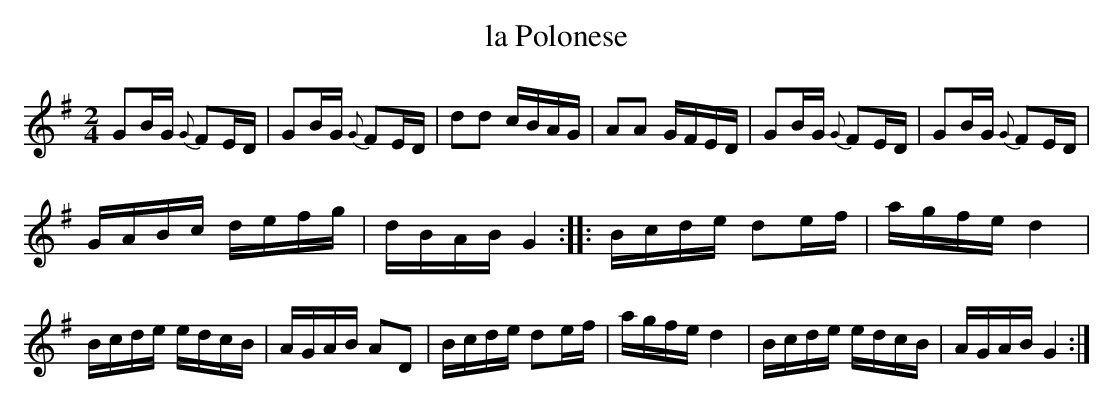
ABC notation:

X:1
T:la Polonese
M:2/4
K:G major
G2BG {G}F2ED| G2BG {G}F2ED| d2d2 cBAG| A2A2 GFED|\
G2BG {G}F2ED| G2BG {G}F2ED|
GABc defg| dBAB G4::\
Bcde d2ef| agfe d4|
Bcde edcB| AGAB A2D2|\
Bcde d2ef| agfe d4| Bcde edcB| AGAB G4:|
